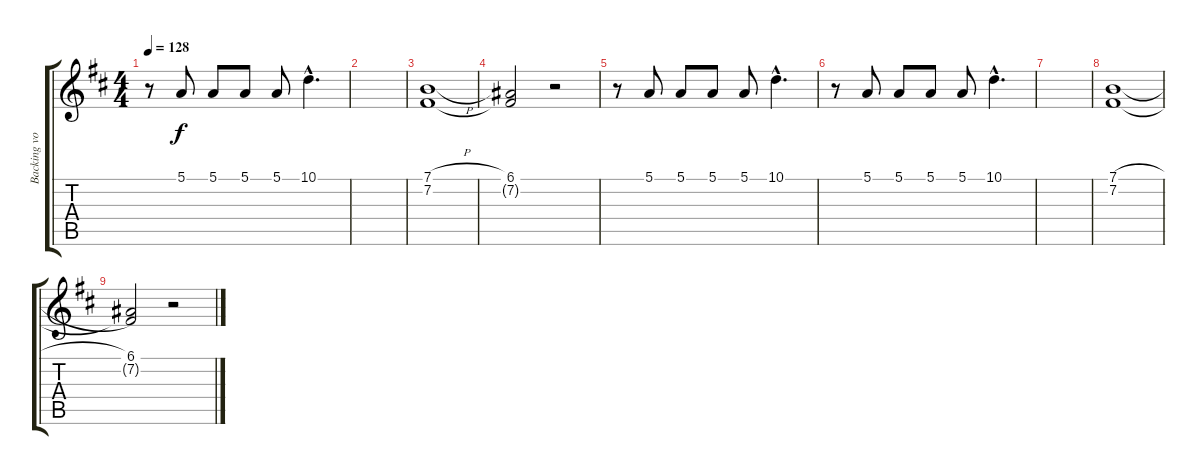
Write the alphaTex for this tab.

\track ("Backing vocals" "Backing vo") {instrument choiraahs}
\staff {score tabs}
\tuning (E4 B3 G3 D3 A2 E2) {hide}
\ts (4 4)
\tempo 128
\clef g2
\ks d
r.8{dy f} 5.1.8 5.1.8 5.1.8 5.1.8 10.1{hac}.4{d} |
|
(7.1{h} 7.2).1{volume 13 instrument choiraahs} |
(6.1 7.2{t}).2 r.2{volume 16 instrument synthbrass2} |
r.8 5.1.8 5.1.8 5.1.8 5.1.8 10.1{hac}.4{d} |
r.8 5.1.8 5.1.8 5.1.8 5.1.8 10.1{hac}.4{d} |
|
(7.1{h} 7.2).1{instrument choiraahs} |
(6.1 7.2{t}).2 r.2{instrument synthbrass2}
